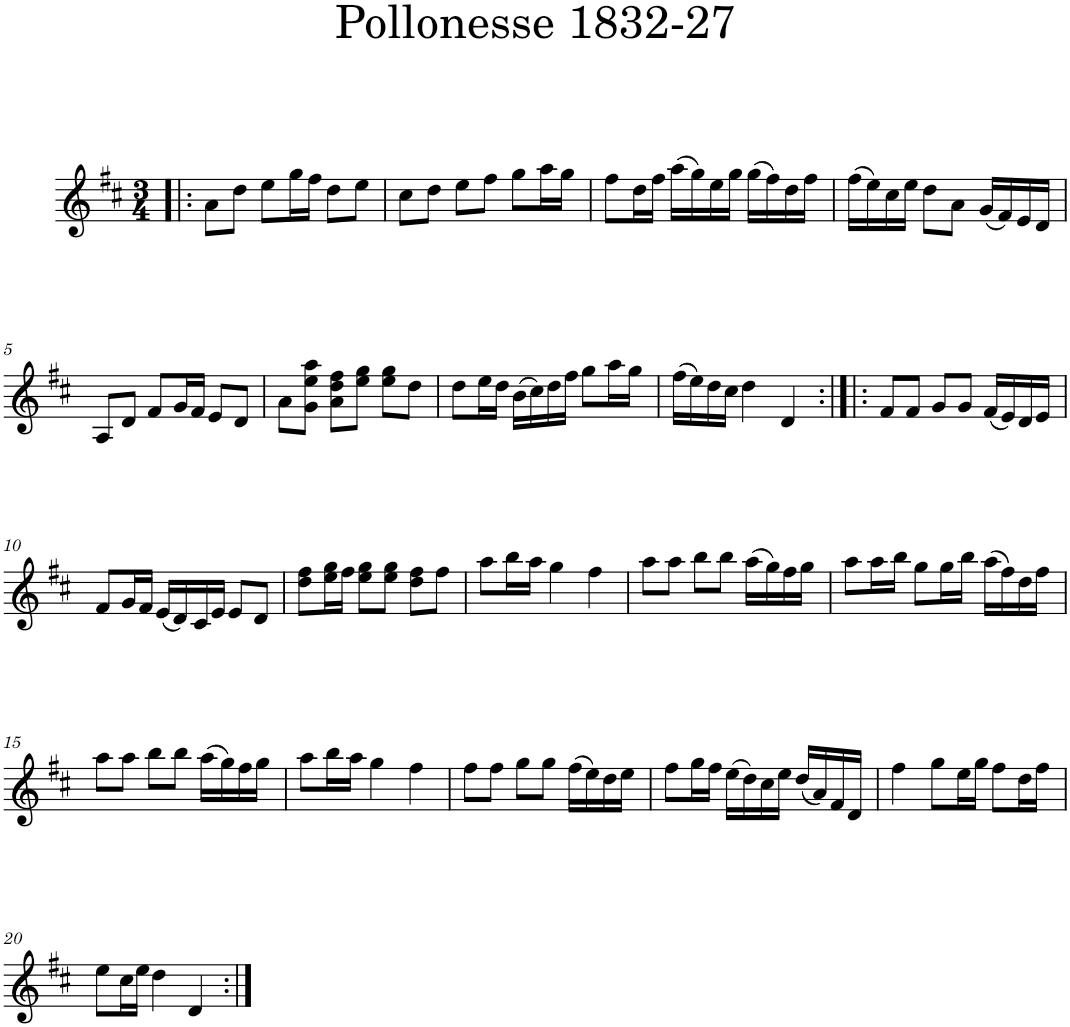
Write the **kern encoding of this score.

**kern
*part1
*staff1
*I"Piano
*I'Pno
*clefG2
*k[f#c#]
*D:
*M3/4
=1!|:
8a\L
8dd\J
8ee\L
16gg\L
16ff#\JJ
8dd\L
8ee\J
=2
8cc#\L
8dd\J
8ee\L
8ff#\J
8gg\L
16aa\L
16gg\JJ
=3
8ff#\L
16dd\L
16ff#\JJ
(16aa\LL
16gg\)
16ee\
16gg\JJ
(16gg\LL
16ff#\)
16dd\
16ff#\JJ
=4
(16ff#\LL
16ee\)
16cc#\
16ee\JJ
8dd\L
8a\J
(16g/LL
16f#/)
16e/
16d/JJ
!!LO:LB:g=z
=5
8A/L
8d/J
8f#/L
16g/L
16f#/JJ
8e/L
8d/J
=6
8a\L
8g\ 8ee\ 8aa\J
8a\ 8dd\ 8ff#\L
8ee\ 8gg\J
8ee\ 8gg\L
8dd\J
=7
8dd\L
16ee\L
16dd\JJ
(16b\LL
16cc#\)
16dd\
16ff#\JJ
8gg\L
16aa\L
16gg\JJ
=8
(16ff#\LL
16ee\)
16dd\
16cc#\JJ
4dd\
4d/
=9:|!|:
8f#/L
8f#/J
8g/L
8g/J
(16f#/LL
16e/)
16d/
16e/JJ
!!LO:LB:g=z
=10
8f#/L
16g/L
16f#/JJ
(16e/LL
16d/)
16c#/
16e/JJ
8e/L
8d/J
=11
8dd\ 8ff#\L
16ee\ 16gg\L
16ff#\JJ
8ee\ 8gg\L
8ee\ 8gg\J
8dd\ 8ff#\L
8ff#\J
=12
8aa\L
16bb\L
16aa\JJ
4gg\
4ff#\
=13
8aa\L
8aa\J
8bb\L
8bb\J
(16aa\LL
16gg\)
16ff#\
16gg\JJ
=14
8aa\L
16aa\L
16bb\JJ
8gg\L
16gg\L
16bb\JJ
(16aa\LL
16ff#\)
16dd\
16ff#\JJ
!!LO:LB:g=z
=15
8aa\L
8aa\J
8bb\L
8bb\J
(16aa\LL
16gg\)
16ff#\
16gg\JJ
=16
8aa\L
16bb\L
16aa\JJ
4gg\
4ff#\
=17
8ff#\L
8ff#\J
8gg\L
8gg\J
(16ff#\LL
16ee\)
16dd\
16ee\JJ
=18
8ff#\L
16gg\L
16ff#\JJ
(16ee\LL
16dd\)
16cc#\
16ee\JJ
(16dd/LL
16a/)
16f#/
16d/JJ
=19
4ff#\
8gg\L
16ee\L
16gg\JJ
8ff#\L
16dd\L
16ff#\JJ
!!LO:LB:g=z
=20
8ee\L
16cc#\L
16ee\JJ
4dd\
4d/
=:|!
*-
